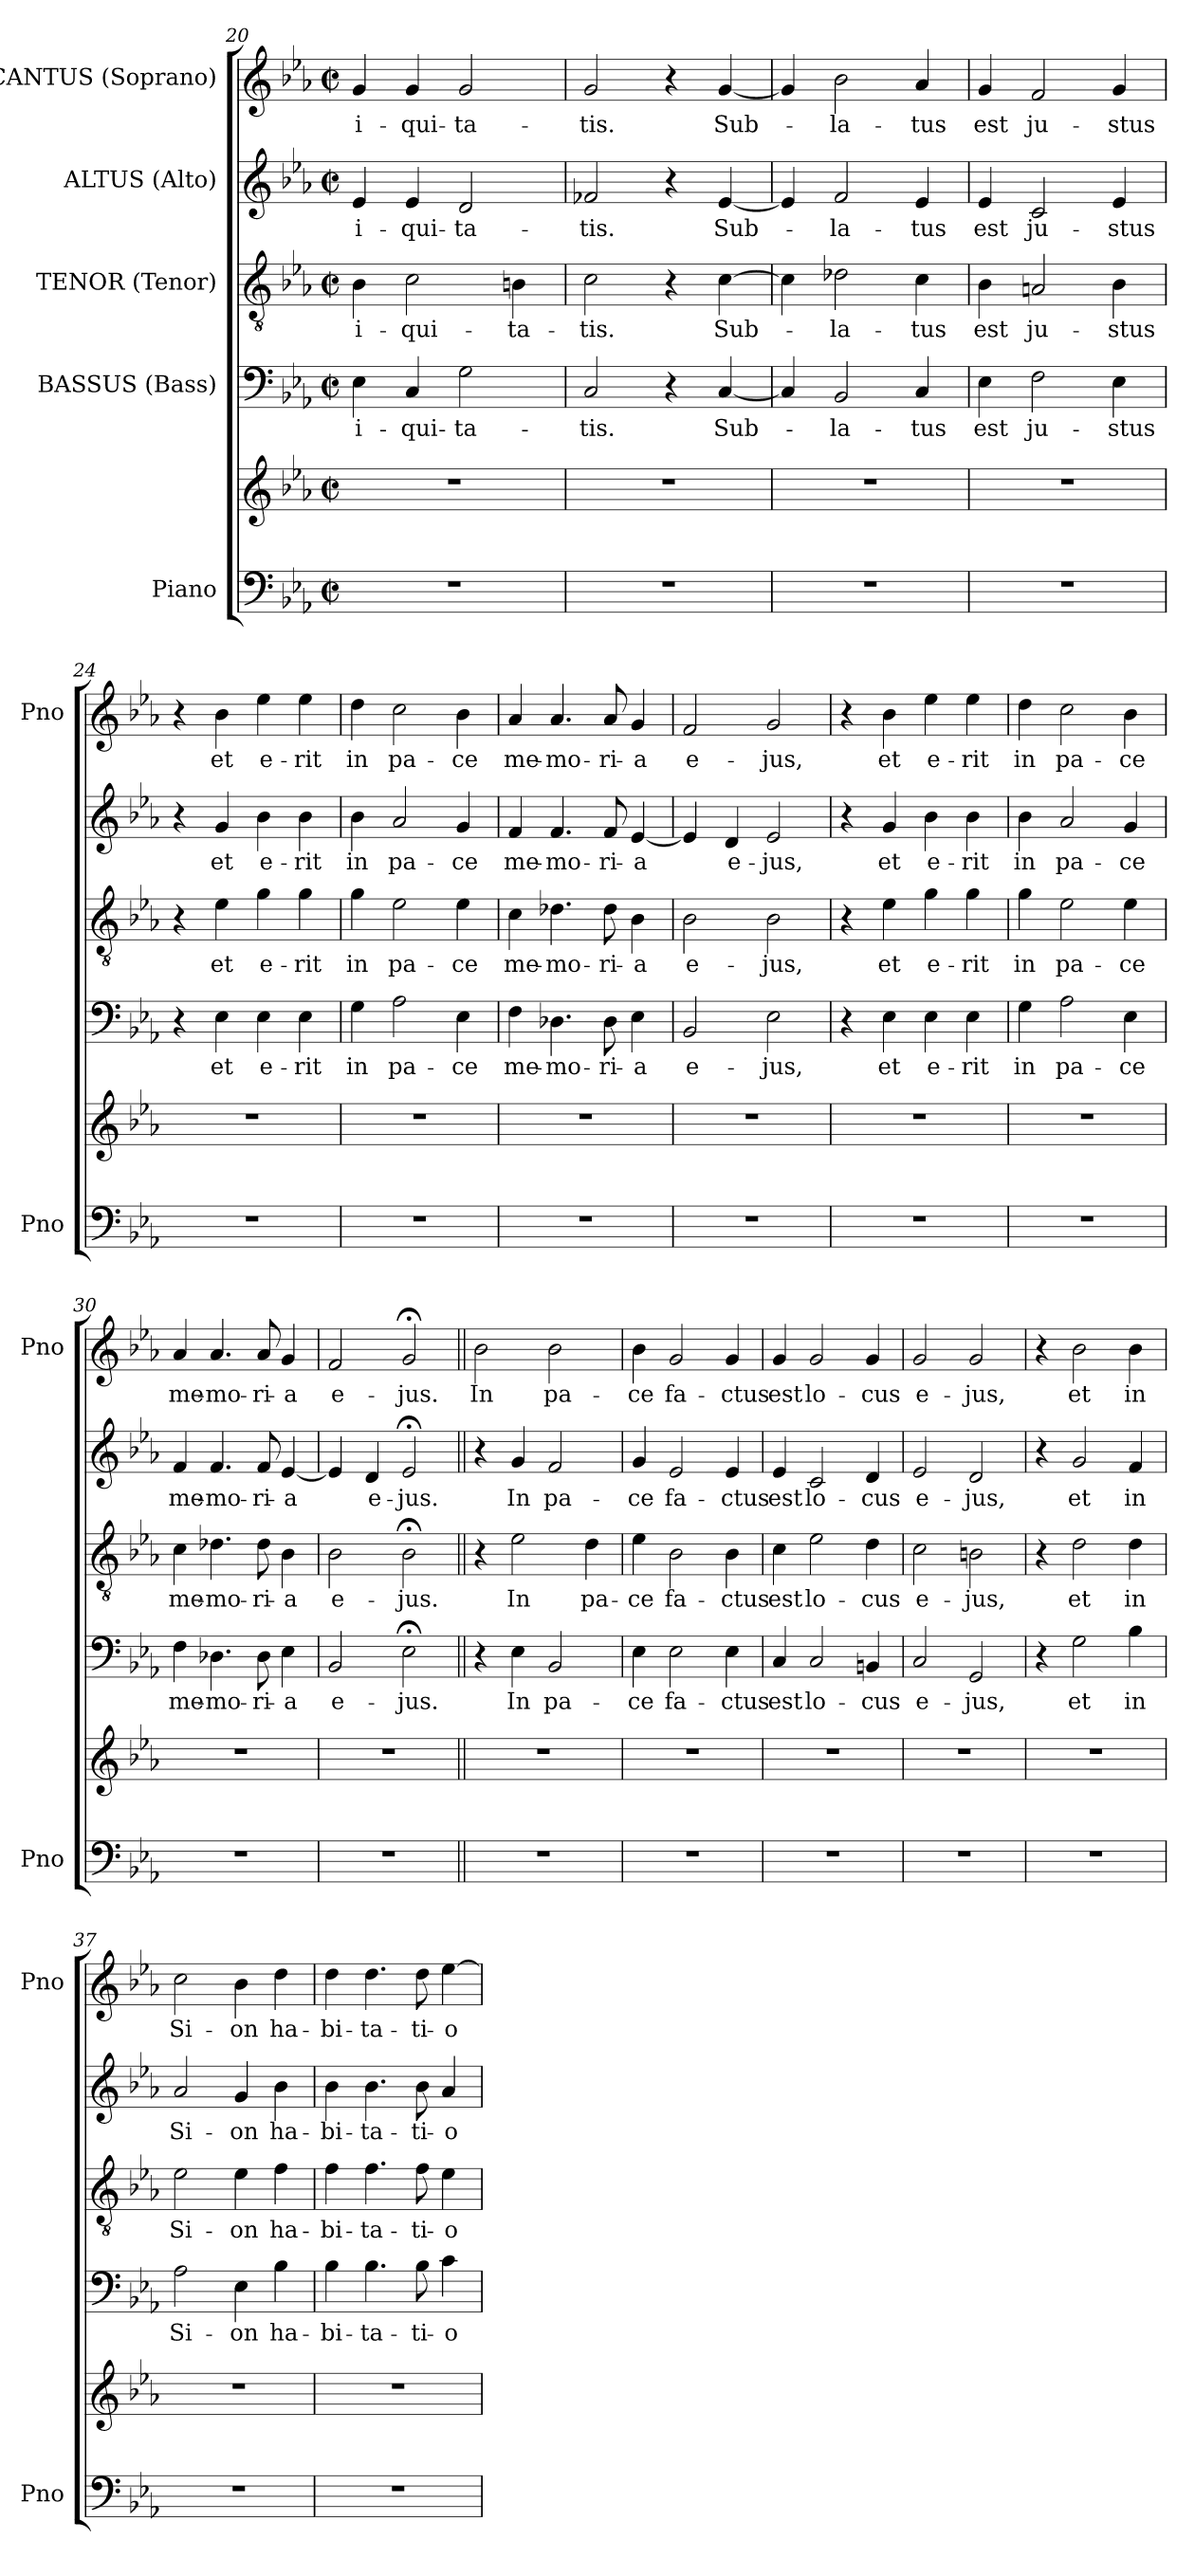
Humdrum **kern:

**kern	**kern	**kern	**text	**kern	**text	**kern	**text	**kern	**text
*part5	*part5	*part4	*part4	*part3	*part3	*part2	*part2	*part1	*part1
*staff6	*staff5	*staff4	*staff4	*staff3	*staff3	*staff2	*staff2	*staff1	*staff1
*I"Piano	*	*I"BASSUS (Bass)	*	*I"TENOR (Tenor)	*	*I"ALTUS (Alto)	*	*I"CANTUS (Soprano)	*
*I'Pno	*	*	*	*	*	*	*	*I'Pno	*
*clefF4	*clefG2	*clefF4	*	*clefGv2	*	*clefG2	*	*clefG2	*
*k[b-e-a-]	*k[b-e-a-]	*k[b-e-a-]	*	*k[b-e-a-]	*	*k[b-e-a-]	*	*k[b-e-a-]	*
*E-:	*E-:	*E-:	*	*E-:	*	*E-:	*	*E-:	*
*M2/2	*M2/2	*M2/2	*	*M2/2	*	*M2/2	*	*M2/2	*
*met(c|)	*met(c|)	*met(c|)	*	*met(c|)	*	*met(c|)	*	*met(c|)	*
=20	=20	=20	=20	=20	=20	=20	=20	=20	=20
1r	1r	4E-\	-i-	4B-\	-i-	4e-/	-i-	4g/	-i-
.	.	4C/	-qui-	2c\	-qui-	4e-/	-qui-	4g/	-qui-
.	.	2G\	-ta-	.	.	2d/	-ta-	2g/	-ta-
.	.	.	.	4Bn\	-ta-	.	.	.	.
=21	=21	=21	=21	=21	=21	=21	=21	=21	=21
1r	1r	2C/	-tis.	2c\	-tis.	2f-X/	-tis.	2g/	-tis.
.	.	4r	.	4r	.	4r	.	4r	.
.	.	[4C/	Sub-	[4c\	Sub-	[4e-/	Sub-	[4g/	Sub-
=22	=22	=22	=22	=22	=22	=22	=22	=22	=22
1r	1r	4C/]	.	4c\]	.	4e-/]	.	4g/]	.
.	.	2BB-/	-la-	2d-X\	-la-	2f/	-la-	2b-\	-la-
.	.	4C/	-tus	4c\	-tus	4e-/	-tus	4a-/	-tus
=23	=23	=23	=23	=23	=23	=23	=23	=23	=23
1r	1r	4E-\	est	4B-\	est	4e-/	est	4g/	est
.	.	2F\	ju-	2An/	ju-	2c/	ju-	2f/	ju-
.	.	4E-\	-stus	4B-\	-stus	4e-/	-stus	4g/	-stus
=24	=24	=24	=24	=24	=24	=24	=24	=24	=24
1r	1r	4r	.	4r	.	4r	.	4r	.
.	.	4E-\	et	4e-\	et	4g/	et	4b-\	et
.	.	4E-\	e-	4g\	e-	4b-\	e-	4ee-\	e-
.	.	4E-\	-rit	4g\	-rit	4b-\	-rit	4ee-\	-rit
=25	=25	=25	=25	=25	=25	=25	=25	=25	=25
1r	1r	4G\	in	4g\	in	4b-\	in	4dd\	in
.	.	2A-\	pa-	2e-\	pa-	2a-/	pa-	2cc\	pa-
.	.	4E-\	-ce	4e-\	-ce	4g/	-ce	4b-\	-ce
!!LO:LB:g=z
=26	=26	=26	=26	=26	=26	=26	=26	=26	=26
1r	1r	4F\	me-	4c\	me-	4f/	me-	4a-/	me-
.	.	4.D-X\	-mo-	4.d-X\	-mo-	4.f/	-mo-	4.a-/	-mo-
.	.	8D-\	-ri-	8d-\	-ri-	8f/	-ri-	8a-/	-ri-
.	.	4E-\	-a	4B-\	-a	[4e-/	-a	4g/	-a
=27	=27	=27	=27	=27	=27	=27	=27	=27	=27
1r	1r	2BB-/	e-	2B-\	e-	4e-/]	.	2f/	e-
.	.	.	.	.	.	4d/	e-	.	.
.	.	2E-\	-jus,	2B-\	-jus,	2e-/	-jus,	2g/	-jus,
=28	=28	=28	=28	=28	=28	=28	=28	=28	=28
1r	1r	4r	.	4r	.	4r	.	4r	.
.	.	4E-\	et	4e-\	et	4g/	et	4b-\	et
.	.	4E-\	e-	4g\	e-	4b-\	e-	4ee-\	e-
.	.	4E-\	-rit	4g\	-rit	4b-\	-rit	4ee-\	-rit
=29	=29	=29	=29	=29	=29	=29	=29	=29	=29
1r	1r	4G\	in	4g\	in	4b-\	in	4dd\	in
.	.	2A-\	pa-	2e-\	pa-	2a-/	pa-	2cc\	pa-
.	.	4E-\	-ce	4e-\	-ce	4g/	-ce	4b-\	-ce
=30	=30	=30	=30	=30	=30	=30	=30	=30	=30
1r	1r	4F\	me-	4c\	me-	4f/	me-	4a-/	me-
.	.	4.D-X\	-mo-	4.d-X\	-mo-	4.f/	-mo-	4.a-/	-mo-
.	.	8D-\	-ri-	8d-\	-ri-	8f/	-ri-	8a-/	-ri-
.	.	4E-\	-a	4B-\	-a	[4e-/	-a	4g/	-a
=31	=31	=31	=31	=31	=31	=31	=31	=31	=31
1r	1r	2BB-/	e-	2B-\	e-	4e-/]	.	2f/	e-
.	.	.	.	.	.	4d/	e-	.	.
.	.	2E-;<\	-jus.	2B-;<\	-jus.	2e-;</	-jus.	2g;</	-jus.
=32||	=32||	=32||	=32||	=32||	=32||	=32||	=32||	=32||	=32||
1r	1r	4r	.	4r	.	4r	.	2b-\	In
.	.	4E-\	In	2e-\	In	4g/	In	.	.
.	.	2BB-/	pa-	.	.	2f/	pa-	2b-\	pa-
.	.	.	.	4d\	pa-	.	.	.	.
!!LO:LB:g=z
=33	=33	=33	=33	=33	=33	=33	=33	=33	=33
1r	1r	4E-\	-ce	4e-\	-ce	4g/	-ce	4b-\	-ce
.	.	2E-\	fa-	2B-\	fa-	2e-/	fa-	2g/	fa-
.	.	4E-\	-ctus	4B-\	-ctus	4e-/	-ctus	4g/	-ctus
=34	=34	=34	=34	=34	=34	=34	=34	=34	=34
1r	1r	4C/	est	4c\	est	4e-/	est	4g/	est
.	.	2C/	lo-	2e-\	lo-	2c/	lo-	2g/	lo-
.	.	4BBn/	-cus	4d\	-cus	4d/	-cus	4g/	-cus
=35	=35	=35	=35	=35	=35	=35	=35	=35	=35
1r	1r	2C/	e-	2c\	e-	2e-/	e-	2g/	e-
.	.	2GG/	-jus,	2Bn\	-jus,	2d/	-jus,	2g/	-jus,
=36	=36	=36	=36	=36	=36	=36	=36	=36	=36
1r	1r	4r	.	4r	.	4r	.	4r	.
.	.	2G\	et	2d\	et	2g/	et	2b-\	et
.	.	4B-\	in	4d\	in	4f/	in	4b-\	in
=37	=37	=37	=37	=37	=37	=37	=37	=37	=37
1r	1r	2A-\	Si-	2e-\	Si-	2a-/	Si-	2cc\	Si-
.	.	4E-\	-on	4e-\	-on	4g/	-on	4b-\	-on
.	.	4B-\	ha-	4f\	ha-	4b-\	ha-	4dd\	ha-
=38	=38	=38	=38	=38	=38	=38	=38	=38	=38
1r	1r	4B-\	-bi-	4f\	-bi-	4b-\	-bi-	4dd\	-bi-
.	.	4.B-\	-ta-	4.f\	-ta-	4.b-\	-ta-	4.dd\	-ta-
.	.	8B-\	-ti-	8f\	-ti-	8b-\	-ti-	8dd\	-ti-
.	.	4c\	-o	4e-\	-o	4a-/	-o	[4ee-\	-o
=	=	=	=	=	=	=	=	=	=
*-	*-	*-	*-	*-	*-	*-	*-	*-	*-
